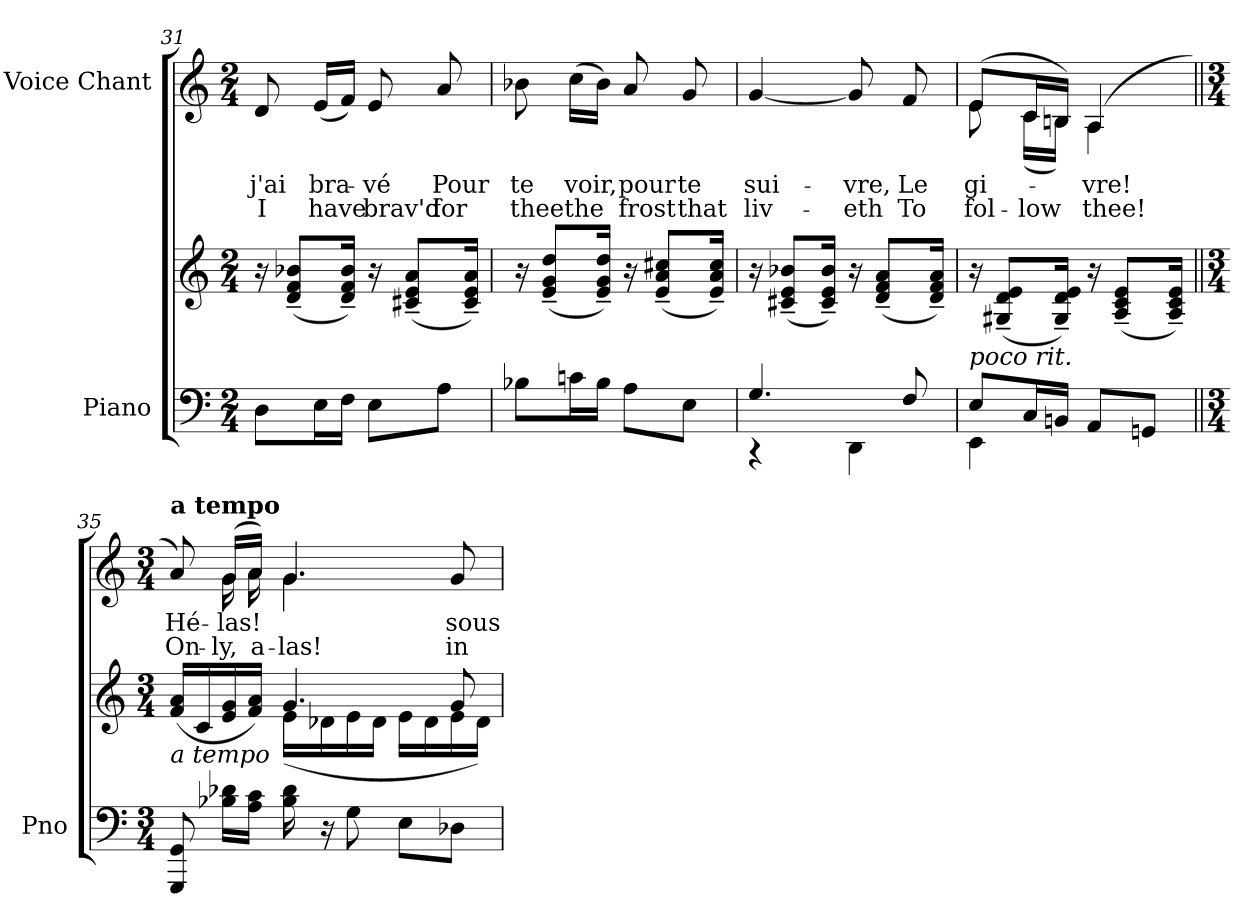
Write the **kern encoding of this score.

**kern	**kern	**kern	**text	**text	**dynam
*part2	*part2	*part1	*part1	*part1	*part1
*staff3	*staff2	*staff1	*staff1	*staff1	*staff1
*I"Piano	*	*I"Voice Chant	*	*	*
*I'Pno	*	*	*	*	*
*clefF4	*clefG2	*clefG2	*	*	*
*k[]	*k[]	*k[]	*	*	*
*M2/4	*M2/4	*M2/4	*	*	*
=31	=31	=31	=31	=31	=31
!	!	!	!LO:LY:b	!LO:LY:b	!
8D\L	16r	8d/	j'ai	I	.
.	(8d/~ 8f/~ 8b-X/~L	.	.	.	.
!	!	!	!LO:LY:b	!LO:LY:b	!
16E\L	.	(16e/LL	bra-	have	.
16F\JJ	16d/~ 16f/~ 16b-/~Jk)	16f/JJ)	.	.	.
!	!	!	!LO:LY:b	!LO:LY:b	!
8E\L	16r	8e/	-vé	brav'd	.
.	(8c#X/~ 8e/~ 8a/~L	.	.	.	.
!	!	!	!LO:LY:b	!LO:LY:b	!
8A\J	.	8a/	Pour	for	.
.	16c#/~ 16e/~ 16a/~Jk)	.	.	.	.
!!LO:PB:g=z
=32	=32	=32	=32	=32	=32
!	!	!	!LO:LY:b	!LO:LY:b	!
8B-X\L	16r	8b-X\	te	thee	.
.	(8e/~ 8g/~ 8dd/~L	.	.	.	.
!	!	!	!LO:LY:b	!LO:LY:b	!
16cn\L	.	(16cc\LL	voir,	-the	.
16B-\JJ	16e/~ 16g/~ 16dd/~Jk)	16b-\JJ)	.	.	.
!	!	!	!LO:LY:b	!LO:LY:b	!
8A\L	16r	8a/	pour	frost	.
.	(8e/~ 8a/~ 8cc#X/~L	.	.	.	.
!	!	!	!LO:LY:b	!LO:LY:b	!
8E\J	.	8g/	te	that	.
.	16e/~ 16a/~ 16cc#/~Jk)	.	.	.	.
=33	=33	=33	=33	=33	=33
*^	*	*	*	*	*
!	!	!	!	!LO:LY:b	!LO:LY:b	!
4.G/	4r	16r	[4g/	sui-	liv-	.
.	.	(8c#X/~ 8e/~ 8b-X/~L	.	.	.	.
.	.	16c#/~ 16e/~ 16b-/~Jk)	.	.	.	.
!	!	!	!	!LO:LY:b	!LO:LY:b	!
.	4DD\	16r	8g/]	-vre,	-eth	.
.	.	(8d/~ 8f/~ 8a/~L	.	.	.	.
!	!	!	!	!LO:LY:b	!LO:LY:b	!
8F/	.	.	8f/	Le	To	.
.	.	16d/~ 16f/~ 16a/~Jk)	.	.	.	.
=34	=34	=34	=34	=34	=34	=34
!	!	!	!LO:TX:b:i:t=poco rit.                portando.	!	!	!
!	!	!LO:TX:b:i:t=poco rit.	!	!	!	!
!	!	!	!	!LO:LY:b	!LO:LY:b	!
*	*	*	*^	*	*	*
8E/L	4EE\	16r	(8e/L	8e\	gi-	fol-	.
.	.	(8G#X/~ 8d/~ 8e/~L	.	.	.	.	.
!	!	!	!	!	!	!LO:LY:b	!
16C/L	.	.	16c/L	(16c\LL	.	-low	.
16BBn/JJ	.	16G#/~ 16d/~ 16e/~Jk)	16Bn/JJ)	16B\JJ)	.	.	.
!	!	!	!	!	!LO:LY:b	!LO:LY:b	!
8AA/L	4ryy	16r	(4A/	4A\	-vre!	thee!	.
.	.	(8A/~ 8c/~ 8e/~L	.	.	.	.	.
8GGn/J	.	.	.	.	.	.	.
.	.	16A/~ 16c/~ 16e/~Jk)	.	.	.	.	.
*v	*v	*	*	*	*	*	*
!!LO:LB:g=z	!!
=35||	=35||	=35||	=35||	=35||	=35||	=35||
*M3/4	*M3/4	*M3/4	*	*	*	*
*	*^	*	*	*	*	*
!	!	!	!LO:TX:a:B:t=a tempo	!	!	!	!
!	!LO:TX:b:i:t=a tempo	!	!	!	!	!	!
!	!	!	!	!	!LO:LY:b	!LO:LY:b	!LO:DY:a
!	!	!	!	!	!	!	!LO:DY:n=1:a
8GGG/ 8GG/	(16f/ 16a/LL	4ryy	8a/)	8ryy	Hé-	On-	p other-dynamics
.	16c/	.	.	.	.	.	.
!	!	!	!	!	!LO:LY:b	!LO:LY:b	!
16B-X\ 16d-X\LL	16e/ 16g/	.	(16g/LL	16g\	-las!	-ly,	.
!	!	!	!	!	!	!LO:LY:b	!
16A\ 16c\JJ	16f/ 16a/JJ)	.	16a/JJ)	16a\	.	a-	.
!	!	!	!	!	!	!LO:LY:b	!
16B-\ 16d-\	4.g/	(16e\LL	4.g/	4.g\	.	-las!	.
16r	.	16d-X\	.	.	.	.	.
8G\	.	16e\	.	.	.	.	.
.	.	16d-\JJ	.	.	.	.	.
8E\L	.	16e\LL	.	.	.	.	.
.	.	16d-\	.	.	.	.	.
!	!	!	!	!	!LO:LY:b	!LO:LY:b	!
8D-X\J	8g/	16e\	8g/	8ryy	sous	in	.
.	.	16d-\JJ)	.	.	.	.	.
*	*v	*v	*	*	*	*	*
*	*	*v	*v	*	*	*
=	=	=	=	=	=
*-	*-	*-	*-	*-	*-
